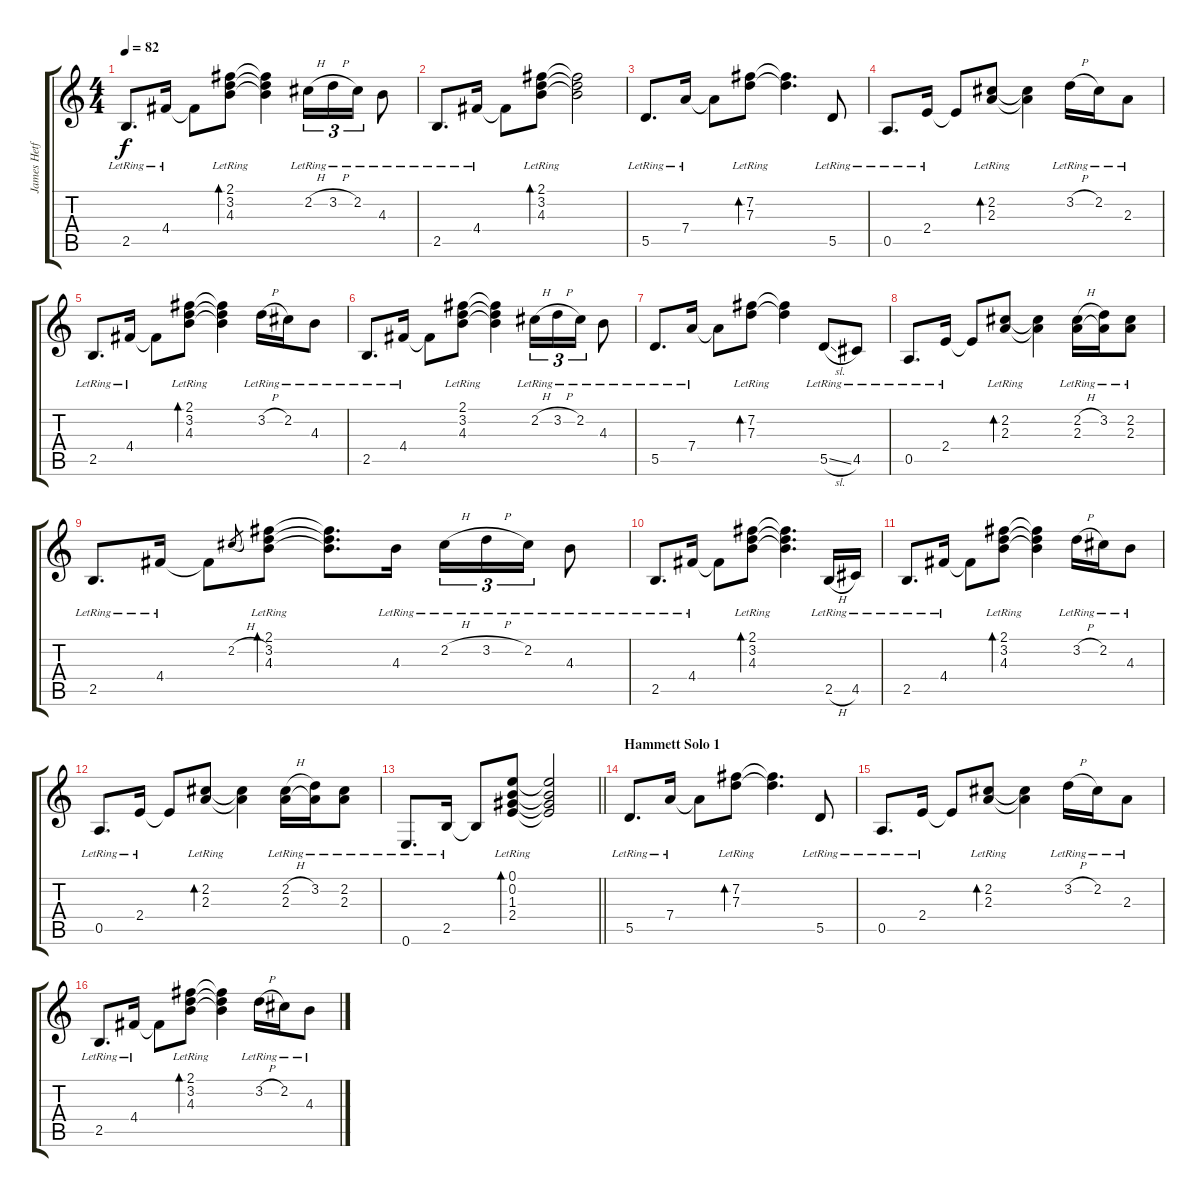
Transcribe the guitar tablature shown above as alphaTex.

\track ("James Hetfield" "James Hetf") {instrument distortionguitar}
\staff {score tabs}
\tuning (E4 B3 G3 D3 A2 E2) {hide}
\ts (4 4)
\tempo 82
\clef g2
\ks c
2.5{lr}.8{d dy f} 4.4{lr}.16 4.4{t}.8 (2.1{lr} 3.2{lr} 4.3{lr}).8{bd 60} (2.1{t} 3.2{t} 4.3{t}).4 2.2{h lr}.16{tu (3 2)} 3.2{h lr}.16{tu (3 2)} 2.2{lr}.16{tu (3 2)} 4.3{lr}.8 |
2.5{lr}.8{d} 4.4{lr}.16 4.4{t}.8 (2.1{lr} 3.2{lr} 4.3{lr}).8{bd 60} (2.1{t} 3.2{t} 4.3{t}).2 |
5.5{lr}.8{d} 7.4{lr}.16 7.4{t}.8 (7.2{lr} 7.3{lr}).8{bd 60} (7.2{t} 7.3{t}).4{d} 5.5{lr}.8 |
0.5{lr}.8{d} 2.4{lr}.16 2.4{t}.8 (2.2{lr} 2.3{lr}).8{bd 60} (2.2{t} 2.3{t}).4 3.2{h lr}.16 2.2{lr}.16 2.3{lr}.8 |
2.5{lr}.8{d} 4.4{lr}.16 4.4{t}.8 (2.1{lr} 3.2{lr} 4.3{lr}).8{bd 60} (2.1{t} 3.2{t} 4.3{t}).4 3.2{h lr}.16 2.2{lr}.16 4.3{lr}.8 |
2.5{lr}.8{d} 4.4{lr}.16 4.4{t}.8 (2.1{lr} 3.2{lr} 4.3{lr}).8 (2.1{t} 3.2{t} 4.3{t}).4 2.2{h lr}.16{tu (3 2)} 3.2{h lr}.16{tu (3 2)} 2.2{lr}.16{tu (3 2)} 4.3{lr}.8 |
5.5{lr}.8{d} 7.4{lr}.16 7.4{t}.8 (7.2{lr} 7.3{lr}).8{bd 60} (7.2{t} 7.3{t}).4 5.5{sl lr}.8 4.5{lr}.8 |
0.5{lr}.8{d} 2.4{lr}.16 2.4{t}.8 (2.2{lr} 2.3{lr}).8{bd 60} (2.2{t} 2.3{t}).4 (2.2{h lr} 2.3{lr}).16 (3.2{lr} 2.3{t}).16 (2.2{lr} 2.3{lr}).8 |
2.5{lr}.8{d} 4.4{lr}.16 4.4{t}.8 2.2{h}.8{gr} (2.1{lr} 3.2{lr} 4.3{lr}).8{bd 60} (2.1{t} 3.2{t} 4.3{t}).8{d} 4.3{lr}.16 2.2{h lr}.16{tu (3 2)} 3.2{h lr}.16{tu (3 2)} 2.2{lr}.16{tu (3 2)} 4.3{lr}.8 |
2.5{lr}.8{d} 4.4{lr}.16 4.4{t}.8 (2.1{lr} 3.2{lr} 4.3{lr}).8{bd 60} (2.1{t} 3.2{t} 4.3{t}).4{d} 2.5{h lr}.16 4.5{lr}.16 |
2.5{lr}.8{d} 4.4{lr}.16 4.4{t}.8 (2.1{lr} 3.2{lr} 4.3{lr}).8{bd 60} (2.1{t} 3.2{t} 4.3{t}).4 3.2{h lr}.16 2.2{lr}.16 4.3{lr}.8 |
0.5{lr}.8{d} 2.4{lr}.16 2.4{t}.8 (2.2{lr} 2.3{lr}).8{bd 60} (2.2{t} 2.3{t}).4 (2.2{h lr} 2.3{lr}).16 (3.2{lr} 2.3{t}).16 (2.2{lr} 2.3{lr}).8 |
\barLineRight lightlight
0.6{lr}.8{d} 2.5{lr}.16 2.5{t}.8 (0.1{lr} 0.2{lr} 1.3{lr} 2.4{lr}).8{bd 60} (0.1{t} 0.2{t} 1.3{t} 2.4{t}).2 |
\section ("" "Hammett Solo 1")
5.5{lr}.8{d} 7.4{lr}.16 7.4{t}.8 (7.2{lr} 7.3{lr}).8{bd 60} (7.2{t} 7.3{t}).4{d} 5.5{lr}.8 |
0.5{lr}.8{d} 2.4{lr}.16 2.4{t}.8 (2.2{lr} 2.3{lr}).8{bd 60} (2.2{t} 2.3{t}).4 3.2{h lr}.16 2.2{lr}.16 2.3{lr}.8 |
2.5{lr}.8{d} 4.4{lr}.16 4.4{t}.8 (2.1{lr} 3.2{lr} 4.3{lr}).8{bd 60} (2.1{t} 3.2{t} 4.3{t}).4 3.2{h lr}.16 2.2{lr}.16 4.3{lr}.8
